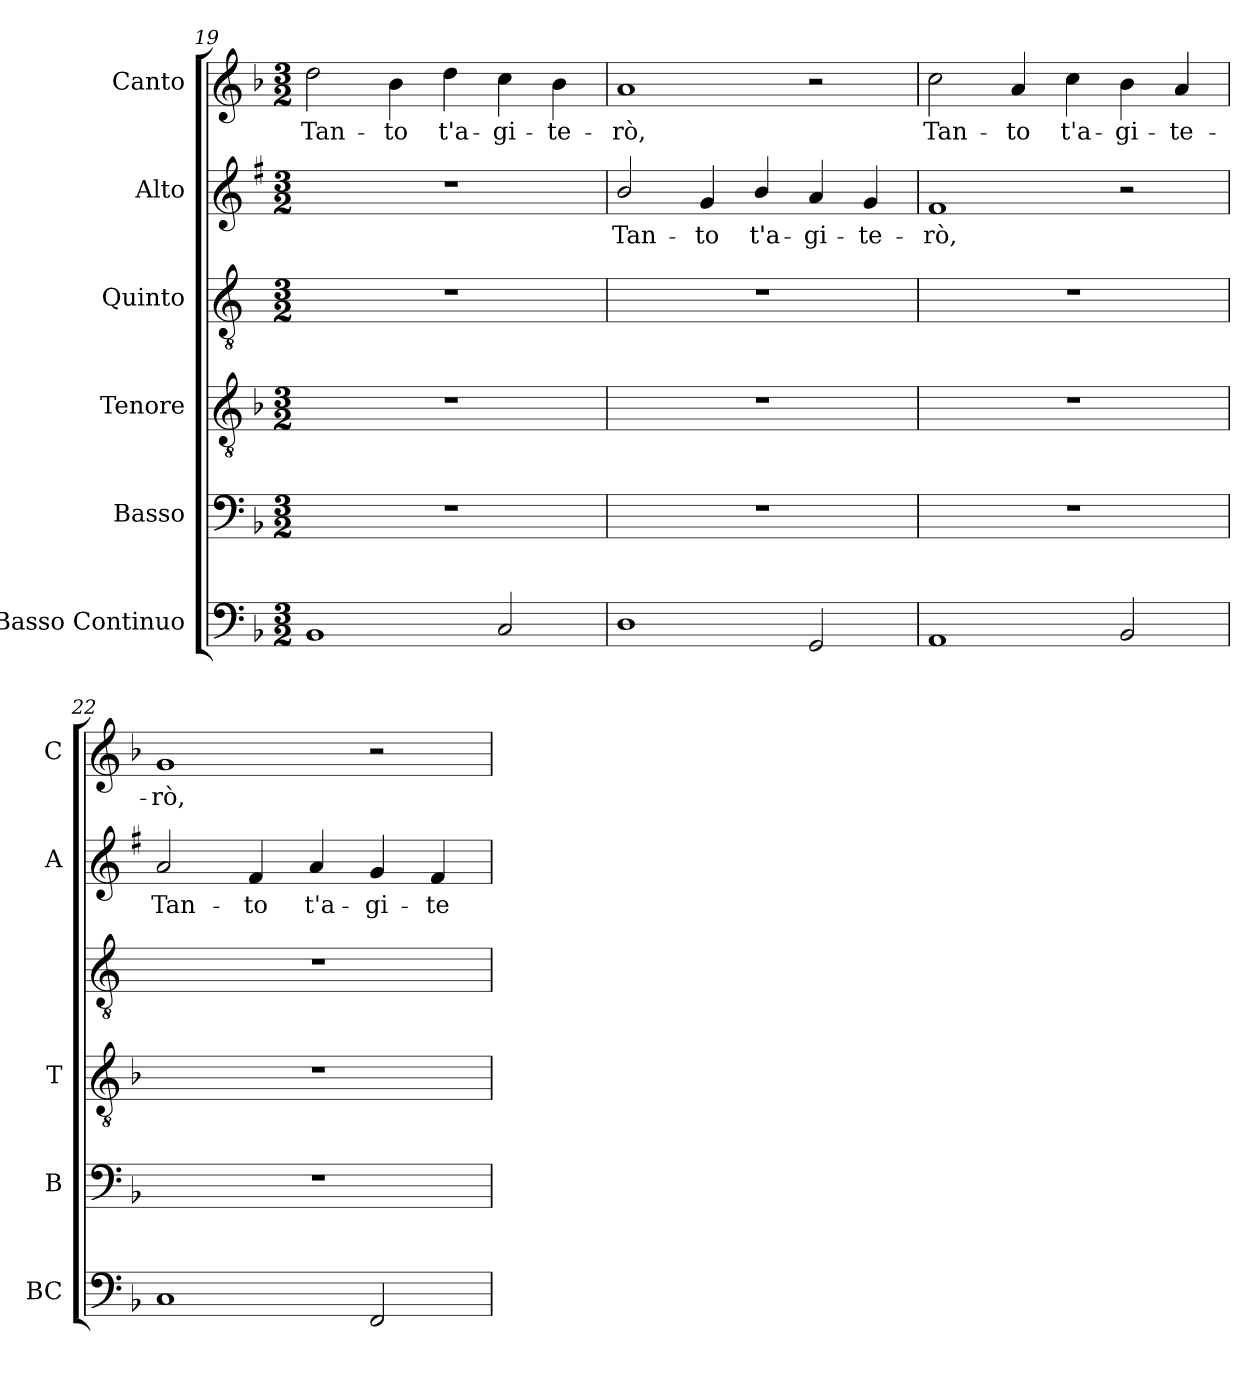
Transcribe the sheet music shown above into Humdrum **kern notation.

**kern	**kern	**kern	**kern	**kern	**text	**kern	**text
*part6	*part5	*part4	*part3	*part2	*part2	*part1	*part1
*staff6	*staff5	*staff4	*staff3	*staff2	*staff2	*staff1	*staff1
*I"Basso Continuo	*I"Basso	*I"Tenore	*I"Quinto	*I"Alto	*	*I"Canto	*
*I'BC	*I'B	*I'T	*	*I'A	*	*I'C	*
!!LO:PB:g=z
*clefF4	*clefF4	*clefGv2	*clefGv2	*clefG2	*	*clefG2	*
*	*	*	*ITrd4c7	*ITrd1c2	*	*	*
*k[b-]	*k[b-]	*k[b-]	*k[b-]	*k[b-]	*	*k[b-]	*
*F:	*F:	*F:	*F:	*F:	*	*F:	*
*M3/2	*M3/2	*M3/2	*M3/2	*M3/2	*	*M3/2	*
=19	=19	=19	=19	=19	=19	=19	=19
!	!	!	!	!	!	!	!LO:LY:b
1BB-	1.r	1.r	1.r	1.r	.	2dd\	Tan-
!	!	!	!	!	!	!	!LO:LY:b
.	.	.	.	.	.	4b-\	-to
!	!	!	!	!	!	!	!LO:LY:b
.	.	.	.	.	.	4dd\	t'a-
!	!	!	!	!	!	!	!LO:LY:b
2C/	.	.	.	.	.	4cc\	-gi-
!	!	!	!	!	!	!	!LO:LY:b
.	.	.	.	.	.	4b-\	-te-
=20	=20	=20	=20	=20	=20	=20	=20
!	!	!	!	!	!LO:LY:b	!	!LO:LY:b
1D	1.r	1.r	1.r	2a/	Tan-	1a	-rò,
!	!	!	!	!	!LO:LY:b	!	!
.	.	.	.	4f/	-to	.	.
!	!	!	!	!	!LO:LY:b	!	!
.	.	.	.	4a/	t'a-	.	.
!	!	!	!	!	!LO:LY:b	!	!
2GG/	.	.	.	4g/	-gi-	2r	.
!	!	!	!	!	!LO:LY:b	!	!
.	.	.	.	4f/	-te-	.	.
=21	=21	=21	=21	=21	=21	=21	=21
!	!	!	!	!	!LO:LY:b	!	!LO:LY:b
1AA	1.r	1.r	1.r	1e	-rò,	2cc\	Tan-
!	!	!	!	!	!	!	!LO:LY:b
.	.	.	.	.	.	4a/	-to
!	!	!	!	!	!	!	!LO:LY:b
.	.	.	.	.	.	4cc\	t'a-
!	!	!	!	!	!	!	!LO:LY:b
2BB-/	.	.	.	2r	.	4b-\	-gi-
!	!	!	!	!	!	!	!LO:LY:b
.	.	.	.	.	.	4a/	-te-
=22	=22	=22	=22	=22	=22	=22	=22
!	!	!	!	!	!LO:LY:b	!	!LO:LY:b
1C	1.r	1.r	1.r	2g/	Tan-	1g	-rò,
!	!	!	!	!	!LO:LY:b	!	!
.	.	.	.	4e/	-to	.	.
!	!	!	!	!	!LO:LY:b	!	!
.	.	.	.	4g/	t'a-	.	.
!	!	!	!	!	!LO:LY:b	!	!
2FF/	.	.	.	4f/	-gi-	2r	.
!	!	!	!	!	!LO:LY:b	!	!
.	.	.	.	4e/	-te-	.	.
=	=	=	=	=	=	=	=
*-	*-	*-	*-	*-	*-	*-	*-
